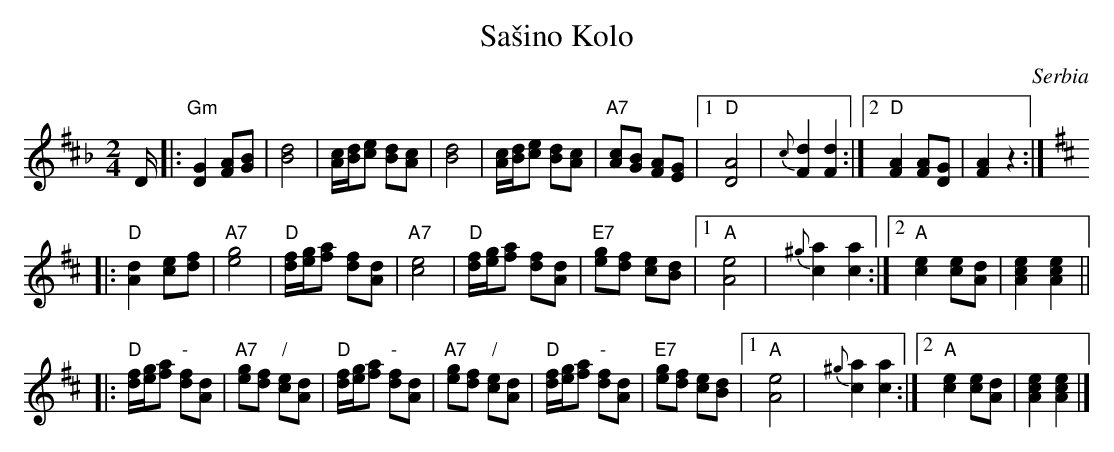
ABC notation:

X:1
T: Sa\vsino Kolo
O: Serbia
M: 2/4
L: 1/16
K: D_B^f^c
D \
|: "Gm"[G4D4] [A2F2][B2G2] | [d8B8] \
| [cA][dB][e2c2] [d2B2][c2A2] | [d8B8] \
| [cA][dB][e2c2] [d2B2][c2A2] | "A7"[c2A2][B2G2] [A2F2][G2E2] \
|1 "D"[A8D8] | {c}[d4F4] [d4F4] \
:|2 "D"[A4F4] [A2F2][G2D2] | [A4F4] z4 :|
K:D
|: "D"[d4A4] [e2c2][f2d2] | "A7"[g8e8] \
| "D"[fd][ge][a2f2] [f2d2][d2A2] | "A7"[e8c8] \
| "D"[fd][ge][a2f2] [f2d2][d2A2] | "E7"[g2e2][f2d2] [e2c2][d2B2] \
|1 "A"[e8A8] | {^g}[a4c4] [a4c4] \
:|2 "A"[e4c4] [e2c2][d2A2]  | [e4c4A4] [e4c4A4] ||
|: "D"[fd][ge][a2f2] "-"[f2d2][d2A2] | "A7"[g2e2][f2d2] "/"[e2c2][d2A2] \
|  "D"[fd][ge][a2f2] "-"[f2d2][d2A2] | "A7"[g2e2][f2d2] "/"[e2c2][d2A2] \
|  "D"[fd][ge][a2f2] "-"[f2d2][d2A2] | "E7"[g2e2][f2d2] [e2c2][d2B2] \
|1 "A"[e8A8] | {^g}[a4c4] [a4c4] \
:|2 "A"[e4c4] [e2c2][d2A2]  | [e4c4A4] [e4c4A4] |]
